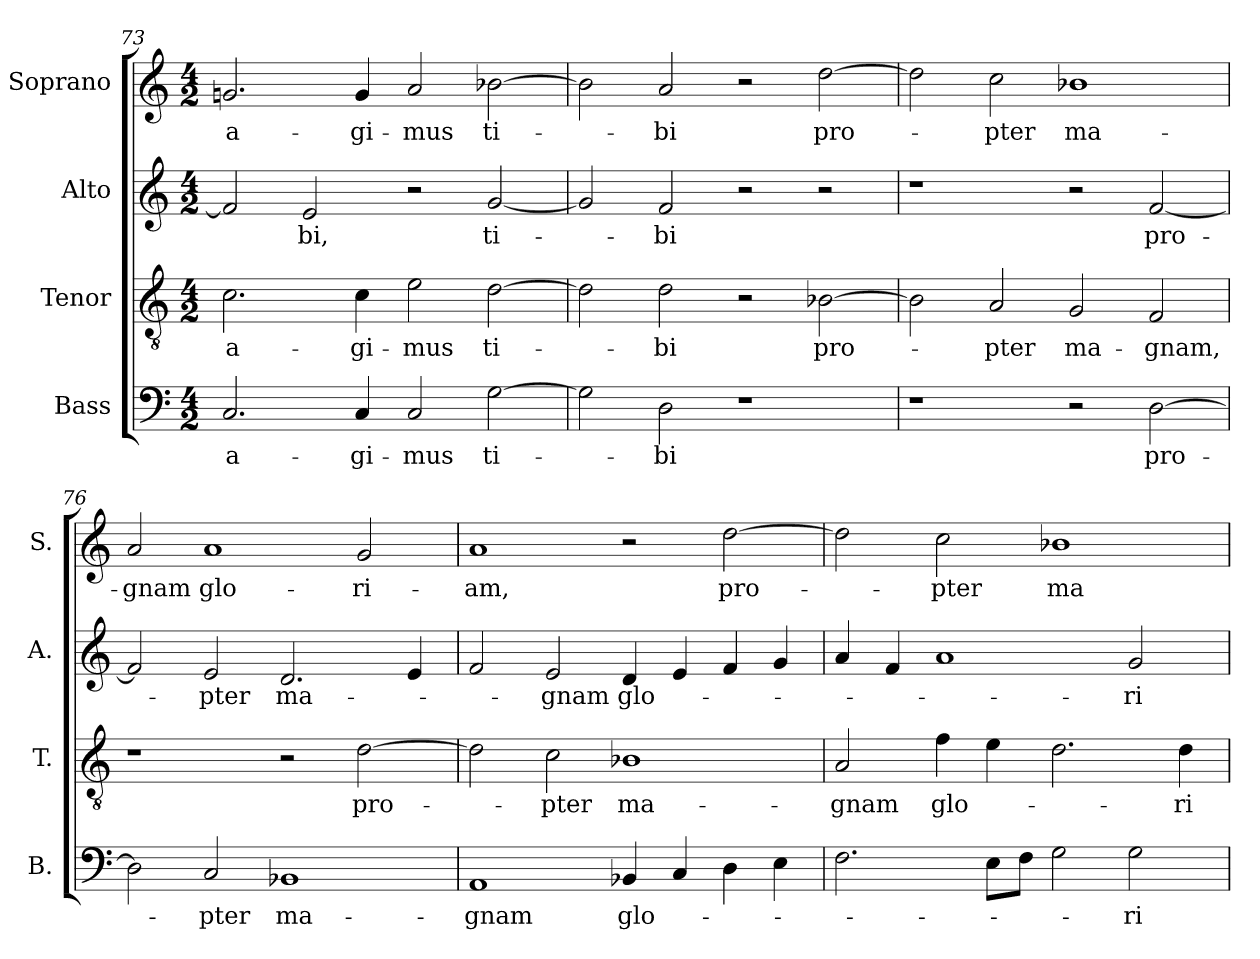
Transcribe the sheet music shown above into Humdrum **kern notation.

**kern	**text	**kern	**text	**kern	**text	**kern	**text
*part4	*part4	*part3	*part3	*part2	*part2	*part1	*part1
*staff4	*staff4	*staff3	*staff3	*staff2	*staff2	*staff1	*staff1
*I"Bass	*	*I"Tenor	*	*I"Alto	*	*I"Soprano	*
*I'B.	*	*I'T.	*	*I'A.	*	*I'S.	*
*clefF4	*	*clefGv2	*	*clefG2	*	*clefG2	*
*	*	*ITrd7c12	*	*	*	*	*
*k[]	*	*k[]	*	*k[]	*	*k[]	*
*C:	*	*C:	*	*C:	*	*C:	*
*M4/2	*	*M4/2	*	*M4/2	*	*M4/2	*
=73	=73	=73	=73	=73	=73	=73	=73
!	!LO:LY:b:color=#000000	!	!	!	!	!	!
!	!	!	!LO:LY:b:color=#000000	!	!	!	!
!	!	!	!	!	!	!	!LO:LY:b:color=#000000
2.Ci/	a-	2.Ci\	a-	2fi/]	.	2.gni/	a-
!	!	!	!	!	!LO:LY:b:color=#000000	!	!
.	.	.	.	2ei/	-bi,	.	.
!	!LO:LY:b:color=#000000	!	!	!	!	!	!
!	!	!	!LO:LY:b:color=#000000	!	!	!	!
!	!	!	!	!	!	!	!LO:LY:b:color=#000000
4Ci/	-gi-	4Ci\	-gi-	.	.	4gi/	-gi-
!	!LO:LY:b:color=#000000	!	!	!	!	!	!
!	!	!	!LO:LY:b:color=#000000	!	!	!	!
!	!	!	!	!	!	!	!LO:LY:b:color=#000000
2Ci/	-mus	2Ei\	-mus	2r	.	2ai/	-mus
!	!LO:LY:b:color=#000000	!	!	!	!	!	!
!	!	!	!LO:LY:b:color=#000000	!	!	!	!
!	!	!	!	!	!LO:LY:b:color=#000000	!	!
!	!	!	!	!	!	!	!LO:LY:b:color=#000000
[2Gi\	ti-	[2Di\	ti-	[2gi/	ti-	[2b-Xi\	ti-
=74	=74	=74	=74	=74	=74	=74	=74
2Gi\]	.	2Di\]	.	2gi/]	.	2b-i\]	.
!	!LO:LY:b:color=#000000	!	!	!	!	!	!
!	!	!	!LO:LY:b:color=#000000	!	!	!	!
!	!	!	!	!	!LO:LY:b:color=#000000	!	!
!	!	!	!	!	!	!	!LO:LY:b:color=#000000
2Di\	-bi	2Di\	-bi	2fi/	-bi	2ai/	-bi
1r	.	2r	.	2r	.	2r	.
!	!	!	!LO:LY:b:color=#000000	!	!	!	!
!	!	!	!	!	!	!	!LO:LY:b:color=#000000
.	.	[2BB-Xi\	pro-	2r	.	[2ddi\	pro-
!!LO:LB:g=z
=75	=75	=75	=75	=75	=75	=75	=75
1r	.	2BB-i\]	.	1r	.	2ddi\]	.
!	!	!	!LO:LY:b:color=#000000	!	!	!	!
!	!	!	!	!	!	!	!LO:LY:b:color=#000000
.	.	2AAi/	-pter	.	.	2cci\	-pter
!	!	!	!LO:LY:b:color=#000000	!	!	!	!
!	!	!	!	!	!	!	!LO:LY:b:color=#000000
2r	.	2GGi/	ma-	2r	.	1b-Xi	ma-
!	!LO:LY:b:color=#000000	!	!	!	!	!	!
!	!	!	!LO:LY:b:color=#000000	!	!	!	!
!	!	!	!	!	!LO:LY:b:color=#000000	!	!
[2Di\	pro-	2FFi/	-gnam,	[2fi/	pro-	.	.
=76	=76	=76	=76	=76	=76	=76	=76
!	!	!	!	!	!	!	!LO:LY:b:color=#000000
2Di\]	.	1r	.	2fi/]	.	2ai/	-gnam
!	!LO:LY:b:color=#000000	!	!	!	!	!	!
!	!	!	!	!	!LO:LY:b:color=#000000	!	!
!	!	!	!	!	!	!	!LO:LY:b:color=#000000
2Ci/	-pter	.	.	2ei/	-pter	1ai	glo-
!	!LO:LY:b:color=#000000	!	!	!	!	!	!
!	!	!	!	!	!LO:LY:b:color=#000000	!	!
1BB-Xi	ma-	2r	.	2.di/	ma-	.	.
!	!	!	!LO:LY:b:color=#000000	!	!	!	!
!	!	!	!	!	!	!	!LO:LY:b:color=#000000
.	.	[2Di\	pro-	.	.	2gi/	-ri-
.	.	.	.	4ei/	.	.	.
=77	=77	=77	=77	=77	=77	=77	=77
!	!LO:LY:b:color=#000000	!	!	!	!	!	!
!	!	!	!	!	!	!	!LO:LY:b:color=#000000
1AAi	-gnam	2Di\]	.	2fi/	.	1ai	-am,
!	!	!	!LO:LY:b:color=#000000	!	!	!	!
!	!	!	!	!	!LO:LY:b:color=#000000	!	!
.	.	2Ci\	-pter	2ei/	-gnam	.	.
!	!LO:LY:b:color=#000000	!	!	!	!	!	!
!	!	!	!LO:LY:b:color=#000000	!	!	!	!
!	!	!	!	!	!LO:LY:b:color=#000000	!	!
4BB-Xi/	glo-	1BB-Xi	ma-	4di/	glo-	2r	.
4Ci/	.	.	.	4ei/	.	.	.
!	!	!	!	!	!	!	!LO:LY:b:color=#000000
4Di\	.	.	.	4fi/	.	[2ddi\	pro-
4Ei\	.	.	.	4gi/	.	.	.
=78	=78	=78	=78	=78	=78	=78	=78
!	!	!	!LO:LY:b:color=#000000	!	!	!	!
2.Fi\	.	2AAi/	-gnam	4ai/	.	2ddi\]	.
.	.	.	.	4fi/	.	.	.
!	!	!	!LO:LY:b:color=#000000	!	!	!	!
!	!	!	!	!	!	!	!LO:LY:b:color=#000000
.	.	4Fi\	glo-	1ai	.	2cci\	-pter
8Ei\L	.	4Ei\	.	.	.	.	.
8Fi\J	.	.	.	.	.	.	.
!	!	!	!	!	!	!	!LO:LY:b:color=#000000
2Gi\	.	2.Di\	.	.	.	1b-Xi	ma-
!	!LO:LY:b:color=#000000	!	!	!	!	!	!
!	!	!	!	!	!LO:LY:b:color=#000000	!	!
2Gi\	-ri-	.	.	2gi/	-ri-	.	.
!	!	!	!LO:LY:b:color=#000000	!	!	!	!
.	.	4Di\	-ri-	.	.	.	.
=	=	=	=	=	=	=	=
*-	*-	*-	*-	*-	*-	*-	*-
